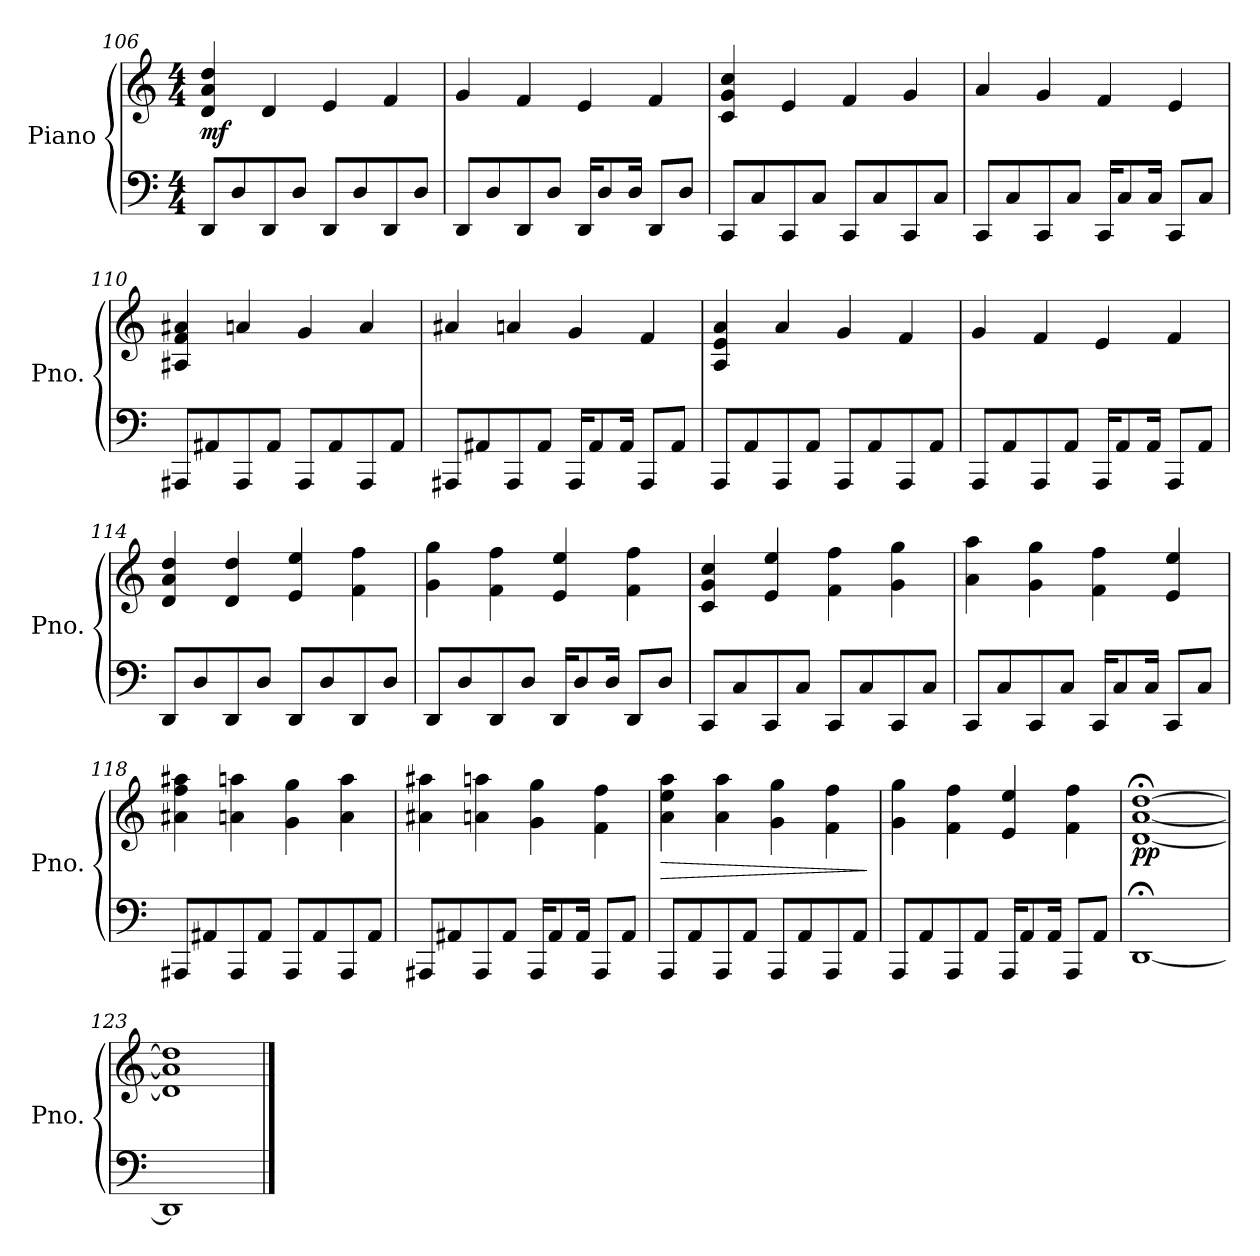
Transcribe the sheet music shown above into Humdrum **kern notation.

**kern	**kern	**dynam
*part1	*part1	*part1
*staff2	*staff1	*staff1/2
*I"Piano	*	*
*I'Pno.	*	*
*clefF4	*clefG2	*
*k[]	*k[]	*
*M4/4	*M4/4	*
=106	=106	=106
!	!	!LO:DY:b
8DD/L	4d/ 4a/ 4dd/	mf
8D/	.	.
8DD/	4d/	.
8D/J	.	.
8DD/L	4e/	.
8D/	.	.
8DD/	4f/	.
8D/J	.	.
!!LO:LB:g=z
=107	=107	=107
8DD/L	4g/	.
8D/	.	.
8DD/	4f/	.
8D/J	.	.
16DD/KL	4e/	.
8D/	.	.
16D/Jk	.	.
8DD/L	4f/	.
8D/J	.	.
=108	=108	=108
8CC/L	4c/ 4g/ 4cc/	.
8C/	.	.
8CC/	4e/	.
8C/J	.	.
8CC/L	4f/	.
8C/	.	.
8CC/	4g/	.
8C/J	.	.
=109	=109	=109
8CC/L	4a/	.
8C/	.	.
8CC/	4g/	.
8C/J	.	.
16CC/KL	4f/	.
8C/	.	.
16C/Jk	.	.
8CC/L	4e/	.
8C/J	.	.
=110	=110	=110
8AAA#X/L	4A#X/ 4f/ 4a#X/	.
8AA#X/	.	.
8AAA#/	4an/	.
8AA#/J	.	.
8AAA#/L	4g/	.
8AA#/	.	.
8AAA#/	4a/	.
8AA#/J	.	.
!!LO:LB:g=z
=111	=111	=111
8AAA#X/L	4a#X/	.
8AA#X/	.	.
8AAA#/	4an/	.
8AA#/J	.	.
16AAA#/KL	4g/	.
8AA#/	.	.
16AA#/Jk	.	.
8AAA#/L	4f/	.
8AA#/J	.	.
=112	=112	=112
8AAA/L	4A/ 4e/ 4a/	.
8AA/	.	.
8AAA/	4a/	.
8AA/J	.	.
8AAA/L	4g/	.
8AA/	.	.
8AAA/	4f/	.
8AA/J	.	.
=113	=113	=113
8AAA/L	4g/	.
8AA/	.	.
8AAA/	4f/	.
8AA/J	.	.
16AAA/KL	4e/	.
8AA/	.	.
16AA/Jk	.	.
8AAA/L	4f/	.
8AA/J	.	.
=114	=114	=114
8DD/L	4d/ 4a/ 4dd/	.
8D/	.	.
8DD/	4d/ 4dd/	.
8D/J	.	.
8DD/L	4e/ 4ee/	.
8D/	.	.
8DD/	4f\ 4ff\	.
8D/J	.	.
!!LO:LB:g=z
=115	=115	=115
8DD/L	4g\ 4gg\	.
8D/	.	.
8DD/	4f\ 4ff\	.
8D/J	.	.
16DD/KL	4e/ 4ee/	.
8D/	.	.
16D/Jk	.	.
8DD/L	4f\ 4ff\	.
8D/J	.	.
=116	=116	=116
8CC/L	4c/ 4g/ 4cc/	.
8C/	.	.
8CC/	4e/ 4ee/	.
8C/J	.	.
8CC/L	4f\ 4ff\	.
8C/	.	.
8CC/	4g\ 4gg\	.
8C/J	.	.
=117	=117	=117
8CC/L	4a\ 4aa\	.
8C/	.	.
8CC/	4g\ 4gg\	.
8C/J	.	.
16CC/KL	4f\ 4ff\	.
8C/	.	.
16C/Jk	.	.
8CC/L	4e/ 4ee/	.
8C/J	.	.
=118	=118	=118
8AAA#X/L	4a#X\ 4ff\ 4aa#X\	.
8AA#X/	.	.
8AAA#/	4an\ 4aan\	.
8AA#/J	.	.
8AAA#/L	4g\ 4gg\	.
8AA#/	.	.
8AAA#/	4a\ 4aa\	.
8AA#/J	.	.
!!LO:PB:g=z
=119	=119	=119
8AAA#X/L	4a#X\ 4aa#X\	.
8AA#X/	.	.
8AAA#/	4an\ 4aan\	.
8AA#/J	.	.
16AAA#/KL	4g\ 4gg\	.
8AA#/	.	.
16AA#/Jk	.	.
8AAA#/L	4f\ 4ff\	.
8AA#/J	.	.
=120	=120	=120
!	!	!LO:HP:b
8AAA/L	4a\ 4ee\ 4aa\	>
8AA/	.	.
8AAA/	4a\ 4aa\	.
8AA/J	.	.
8AAA/L	4g\ 4gg\	.
8AA/	.	.
8AAA/	4f\ 4ff\	.
8AA/J	.	.
.	.	]
=121	=121	=121
8AAA/L	4g\ 4gg\	.
8AA/	.	.
8AAA/	4f\ 4ff\	.
8AA/J	.	.
16AAA/KL	4e/ 4ee/	.
8AA/	.	.
16AA/Jk	.	.
8AAA/L	4f\ 4ff\	.
8AA/J	.	.
=122	=122	=122
!	!	!LO:DY:b
[1DD;<	[1d;< [1a;< [1dd;<	pp
=123	=123	=123
1DD]	1d] 1a] 1dd]	.
==	==	==
*-	*-	*-
